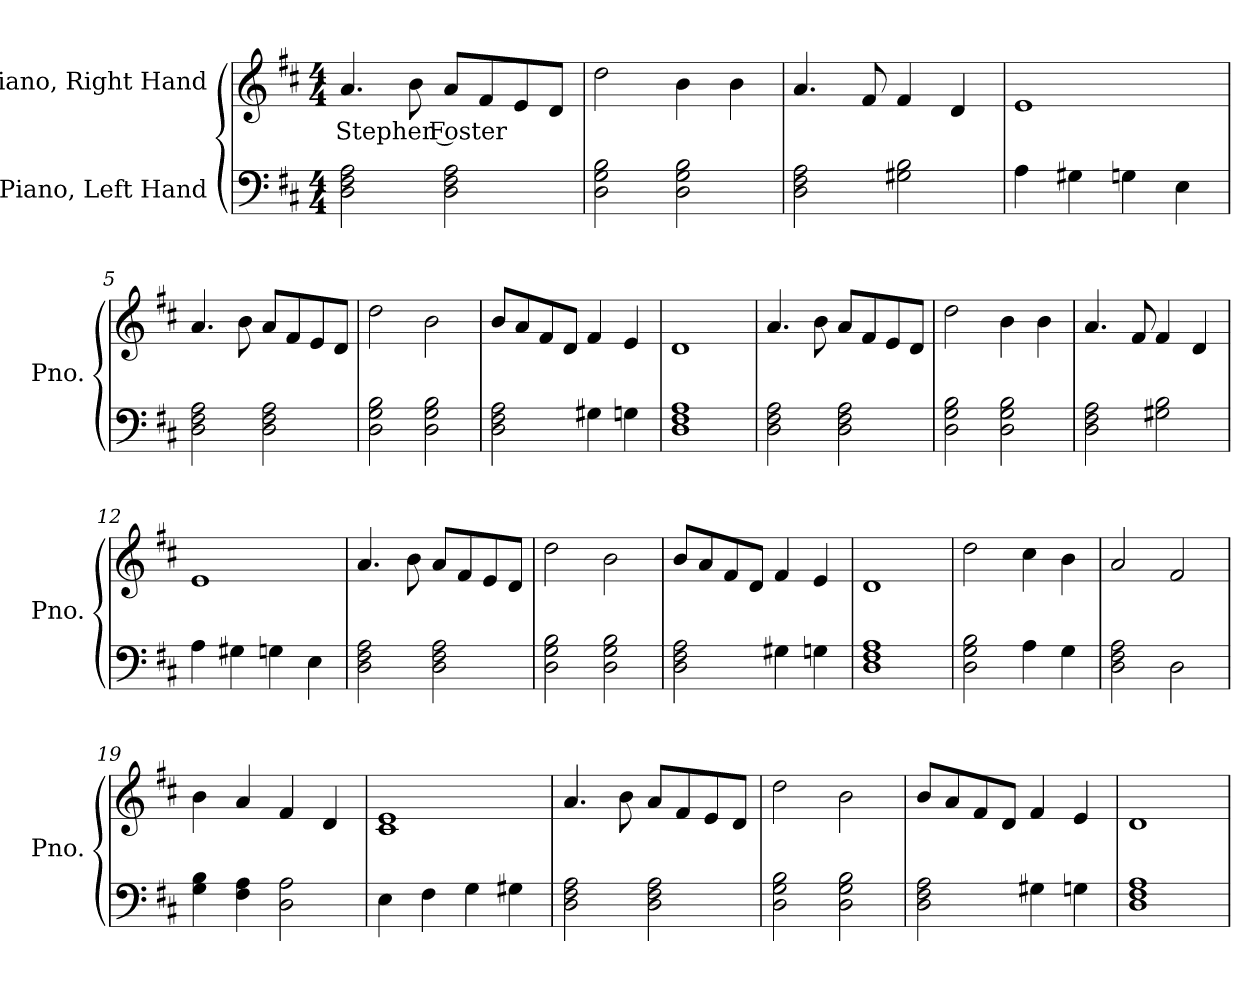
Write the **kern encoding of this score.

**kern	**kern	**text
*part2	*part1	*part1
*staff2	*staff1	*staff1
*I"Piano, Left Hand	*I"Piano, Right Hand	*
*I'Pno.	*I'Pno.	*
*clefF4	*clefG2	*
*k[f#c#]	*k[f#c#]	*
*M4/4	*M4/4	*
*MM100	*MM100	*
=1	=1	=1
!	!	!LO:LY:b
2D\ 2F#\ 2A\	4.a/	Stephen Foster
.	8b\	.
2D\ 2F#\ 2A\	8a/L	.
.	8f#/	.
.	8e/	.
.	8d/J	.
=2	=2	=2
2D\ 2G\ 2B\	2dd\	.
2D\ 2G\ 2B\	4b\	.
.	4b\	.
=3	=3	=3
2D\ 2F#\ 2A\	4.a/	.
.	8f#/	.
2G#X\ 2B\	4f#/	.
.	4d/	.
=4	=4	=4
4A\	1e	.
4G#X\	.	.
4Gn\	.	.
4E\	.	.
!!LO:LB:g=z
=5	=5	=5
2D\ 2F#\ 2A\	4.a/	.
.	8b\	.
2D\ 2F#\ 2A\	8a/L	.
.	8f#/	.
.	8e/	.
.	8d/J	.
=6	=6	=6
2D\ 2G\ 2B\	2dd\	.
2D\ 2G\ 2B\	2b\	.
=7	=7	=7
2D\ 2F#\ 2A\	8b/L	.
.	8a/	.
.	8f#/	.
.	8d/J	.
4G#X\	4f#/	.
4Gn\	4e/	.
=8	=8	=8
1D 1F# 1A	1d	.
=9	=9	=9
2D\ 2F#\ 2A\	4.a/	.
.	8b\	.
2D\ 2F#\ 2A\	8a/L	.
.	8f#/	.
.	8e/	.
.	8d/J	.
=10	=10	=10
2D\ 2G\ 2B\	2dd\	.
2D\ 2G\ 2B\	4b\	.
.	4b\	.
=11	=11	=11
2D\ 2F#\ 2A\	4.a/	.
.	8f#/	.
2G#X\ 2B\	4f#/	.
.	4d/	.
!!LO:LB:g=z
=12	=12	=12
4A\	1e	.
4G#X\	.	.
4Gn\	.	.
4E\	.	.
=13	=13	=13
2D\ 2F#\ 2A\	4.a/	.
.	8b\	.
2D\ 2F#\ 2A\	8a/L	.
.	8f#/	.
.	8e/	.
.	8d/J	.
=14	=14	=14
2D\ 2G\ 2B\	2dd\	.
2D\ 2G\ 2B\	2b\	.
=15	=15	=15
2D\ 2F#\ 2A\	8b/L	.
.	8a/	.
.	8f#/	.
.	8d/J	.
4G#X\	4f#/	.
4Gn\	4e/	.
=16	=16	=16
1D 1F# 1A	1d	.
=17	=17	=17
2D\ 2G\ 2B\	2dd\	.
4A\	4cc#\	.
4G\	4b\	.
=18	=18	=18
2D\ 2F#\ 2A\	2a/	.
2D\	2f#/	.
=19	=19	=19
4G\ 4B\	4b\	.
4F#\ 4A\	4a/	.
2D\ 2A\	4f#/	.
.	4d/	.
!!LO:LB:g=z
=20	=20	=20
4E\	1c# 1e	.
4F#\	.	.
4G\	.	.
4G#X\	.	.
=21	=21	=21
2D\ 2F#\ 2A\	4.a/	.
.	8b\	.
2D\ 2F#\ 2A\	8a/L	.
.	8f#/	.
.	8e/	.
.	8d/J	.
=22	=22	=22
2D\ 2G\ 2B\	2dd\	.
2D\ 2G\ 2B\	2b\	.
=23	=23	=23
2D\ 2F#\ 2A\	8b/L	.
.	8a/	.
.	8f#/	.
.	8d/J	.
4G#X\	4f#/	.
4Gn\	4e/	.
=24	=24	=24
1D 1F# 1A	1d	.
=	=	=
*-	*-	*-
